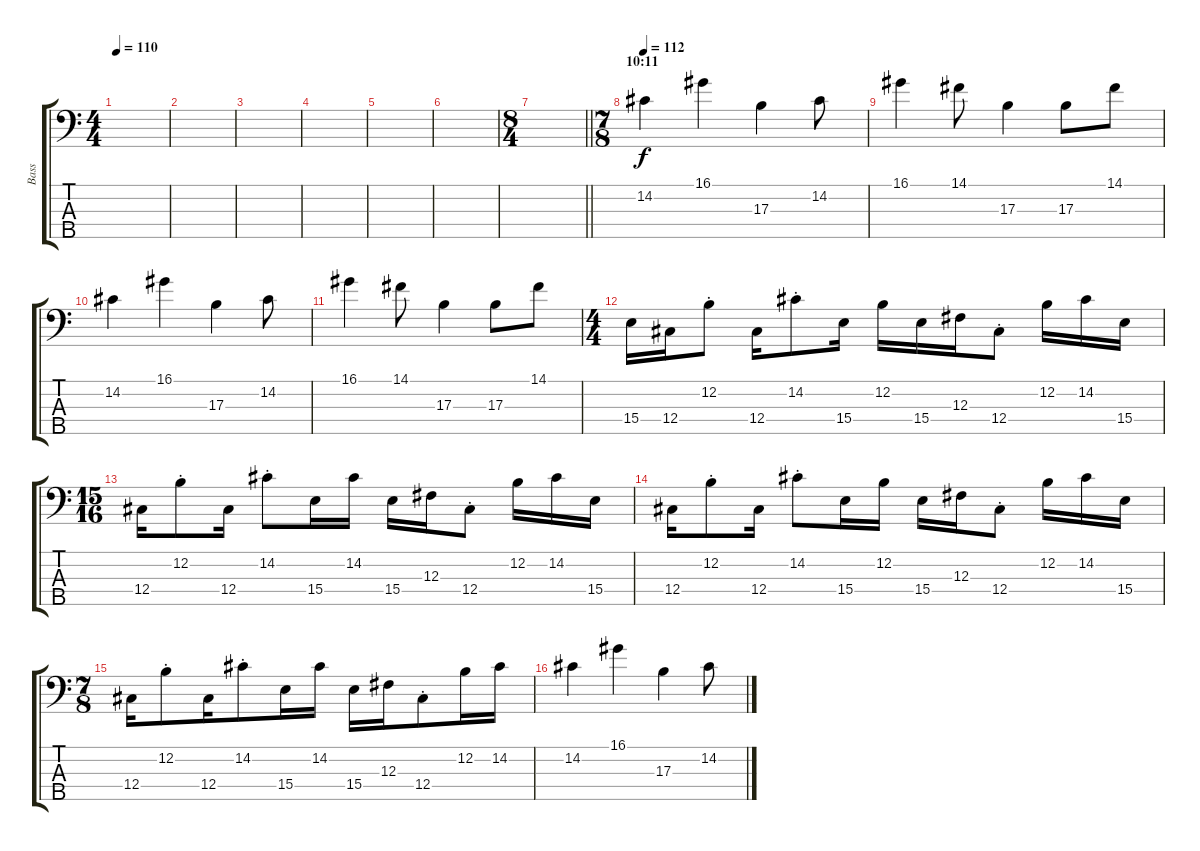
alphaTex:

\track ("Bass" "Bass") {instrument electricbassfinger}
\staff {score tabs}
\tuning (E2 B1 Gb1 Db1 G0) {hide}
\ts (4 4)
\tempo 110
\clef f4
\ks c
|
|
|
|
|
|
\ts (8 4)
\barLineRight lightlight
|
\ts (7 8)
\section ("" "10:11")
\tempo 115
\tempo 112
14.2.4 16.1.4 17.3.4 14.2.8 |
16.1.4 14.1.8 17.3.4 17.3.8 14.1.8 |
14.2.4 16.1.4 17.3.4 14.2.8 |
16.1.4 14.1.8 17.3.4 17.3.8 14.1.8 |
\ts (4 4)
15.4.16{instrument electricbasspick} 12.4.16 12.2{st}.8 12.4.16 14.2{st}.8 15.4.16 12.2.16 15.4.16 12.3.16 12.4{st}.8 12.2.16 14.2.16 15.4.16 |
\ts (15 16)
12.4.16 12.2{st}.8 12.4.16 14.2{st}.8 15.4.16 14.2.16 15.4.16 12.3.16 12.4{st}.8 12.2.16 14.2.16 15.4.16 |
12.4.16 12.2{st}.8 12.4.16 14.2{st}.8 15.4.16 12.2.16 15.4.16 12.3.16 12.4{st}.8 12.2.16 14.2.16 15.4.16 |
\ts (7 8)
12.4.16 12.2{st}.8 12.4.16 14.2{st}.8 15.4.16 14.2.16 15.4.16 12.3.16 12.4{st}.8 12.2.16 14.2.16 |
14.2.4{instrument electricbassfinger} 16.1.4 17.3.4 14.2.8
